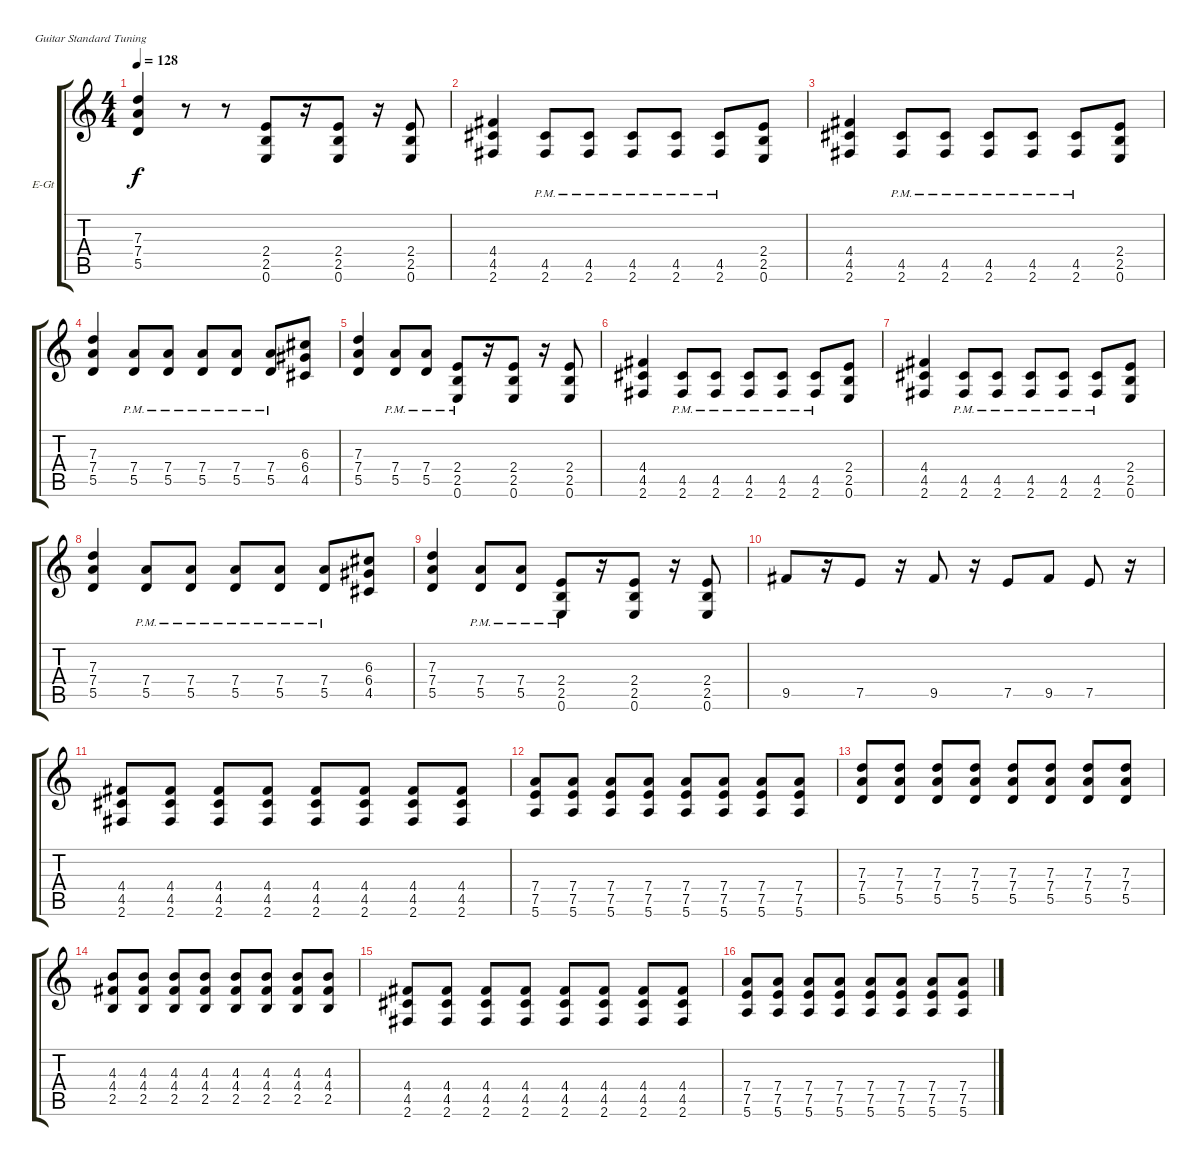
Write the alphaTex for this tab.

\bracketExtendMode groupsimilarinstruments
\firstSystemTrackNameOrientation horizontal
\otherSystemsTrackNameOrientation horizontal
\track ("Гитара" "E-Gt") {instrument distortionguitar}
\staff {score tabs}
\tuning (E4 B3 G3 D3 A2 E2)
\ts (4 4)
\tempo 128
\clef g2
\ks c
(7.3 7.4 5.5).4{dy f} r.8 r.8 (2.4 2.5 0.6).8 r.16 (2.4 2.5 0.6).8 r.16 (2.4 2.5 0.6).8 |
(4.4 4.5 2.6).4 (4.5{pm} 2.6{pm}).8 (4.5{pm} 2.6{pm}).8 (4.5{pm} 2.6{pm}).8 (4.5{pm} 2.6{pm}).8 (4.5{pm} 2.6{pm}).8 (2.4 2.5 0.6).8 |
(4.4 4.5 2.6).4 (4.5{pm} 2.6{pm}).8 (4.5{pm} 2.6{pm}).8 (4.5{pm} 2.6{pm}).8 (4.5{pm} 2.6{pm}).8 (4.5{pm} 2.6{pm}).8 (2.4 2.5 0.6).8 |
(7.3 7.4 5.5).4 (7.4 5.5{pm}).8 (7.4 5.5{pm}).8 (7.4 5.5{pm}).8 (7.4 5.5{pm}).8 (7.4 5.5{pm}).8 (6.3 6.4 4.5).8 |
(7.3 7.4 5.5).4 (7.4 5.5{pm}).8 (7.4 5.5{pm}).8 (2.4 2.5{pm} 0.6).8 r.16 (2.4 2.5 0.6).8 r.16 (2.4 2.5 0.6).8 |
(4.4 4.5 2.6).4 (4.5{pm} 2.6{pm}).8 (4.5{pm} 2.6{pm}).8 (4.5{pm} 2.6{pm}).8 (4.5{pm} 2.6{pm}).8 (4.5{pm} 2.6{pm}).8 (2.4 2.5 0.6).8 |
(4.4 4.5 2.6).4 (4.5{pm} 2.6{pm}).8 (4.5{pm} 2.6{pm}).8 (4.5{pm} 2.6{pm}).8 (4.5{pm} 2.6{pm}).8 (4.5{pm} 2.6{pm}).8 (2.4 2.5 0.6).8 |
(7.3 7.4 5.5).4 (7.4 5.5{pm}).8 (7.4 5.5{pm}).8 (7.4 5.5{pm}).8 (7.4 5.5{pm}).8 (7.4 5.5{pm}).8 (6.3 6.4 4.5).8 |
(7.3 7.4 5.5).4 (7.4 5.5{pm}).8 (7.4 5.5{pm}).8 (2.4 2.5{pm} 0.6).8 r.16 (2.4 2.5 0.6).8 r.16 (2.4 2.5 0.6).8 |
9.5.8 r.16 7.5.8 r.16 9.5.8 r.16 7.5.8 9.5.8 7.5.8 r.16 |
(4.4 4.5 2.6).8 (4.4 4.5 2.6).8 (4.4 4.5 2.6).8 (4.4 4.5 2.6).8 (4.4 4.5 2.6).8 (4.4 4.5 2.6).8 (4.4 4.5 2.6).8 (4.4 4.5 2.6).8 |
(7.4 7.5 5.6).8 (7.4 7.5 5.6).8 (7.4 7.5 5.6).8 (7.4 7.5 5.6).8 (7.4 7.5 5.6).8 (7.4 7.5 5.6).8 (7.4 7.5 5.6).8 (7.4 7.5 5.6).8 |
(7.3 7.4 5.5).8 (7.3 7.4 5.5).8 (7.3 7.4 5.5).8 (7.3 7.4 5.5).8 (7.3 7.4 5.5).8 (7.3 7.4 5.5).8 (7.3 7.4 5.5).8 (7.3 7.4 5.5).8 |
(4.3 4.4 2.5).8 (4.3 4.4 2.5).8 (4.3 4.4 2.5).8 (4.3 4.4 2.5).8 (4.3 4.4 2.5).8 (4.3 4.4 2.5).8 (4.3 4.4 2.5).8 (4.3 4.4 2.5).8 |
(4.4 4.5 2.6).8 (4.4 4.5 2.6).8 (4.4 4.5 2.6).8 (4.4 4.5 2.6).8 (4.4 4.5 2.6).8 (4.4 4.5 2.6).8 (4.4 4.5 2.6).8 (4.4 4.5 2.6).8 |
(7.4 7.5 5.6).8 (7.4 7.5 5.6).8 (7.4 7.5 5.6).8 (7.4 7.5 5.6).8 (7.4 7.5 5.6).8 (7.4 7.5 5.6).8 (7.4 7.5 5.6).8 (7.4 7.5 5.6).8
